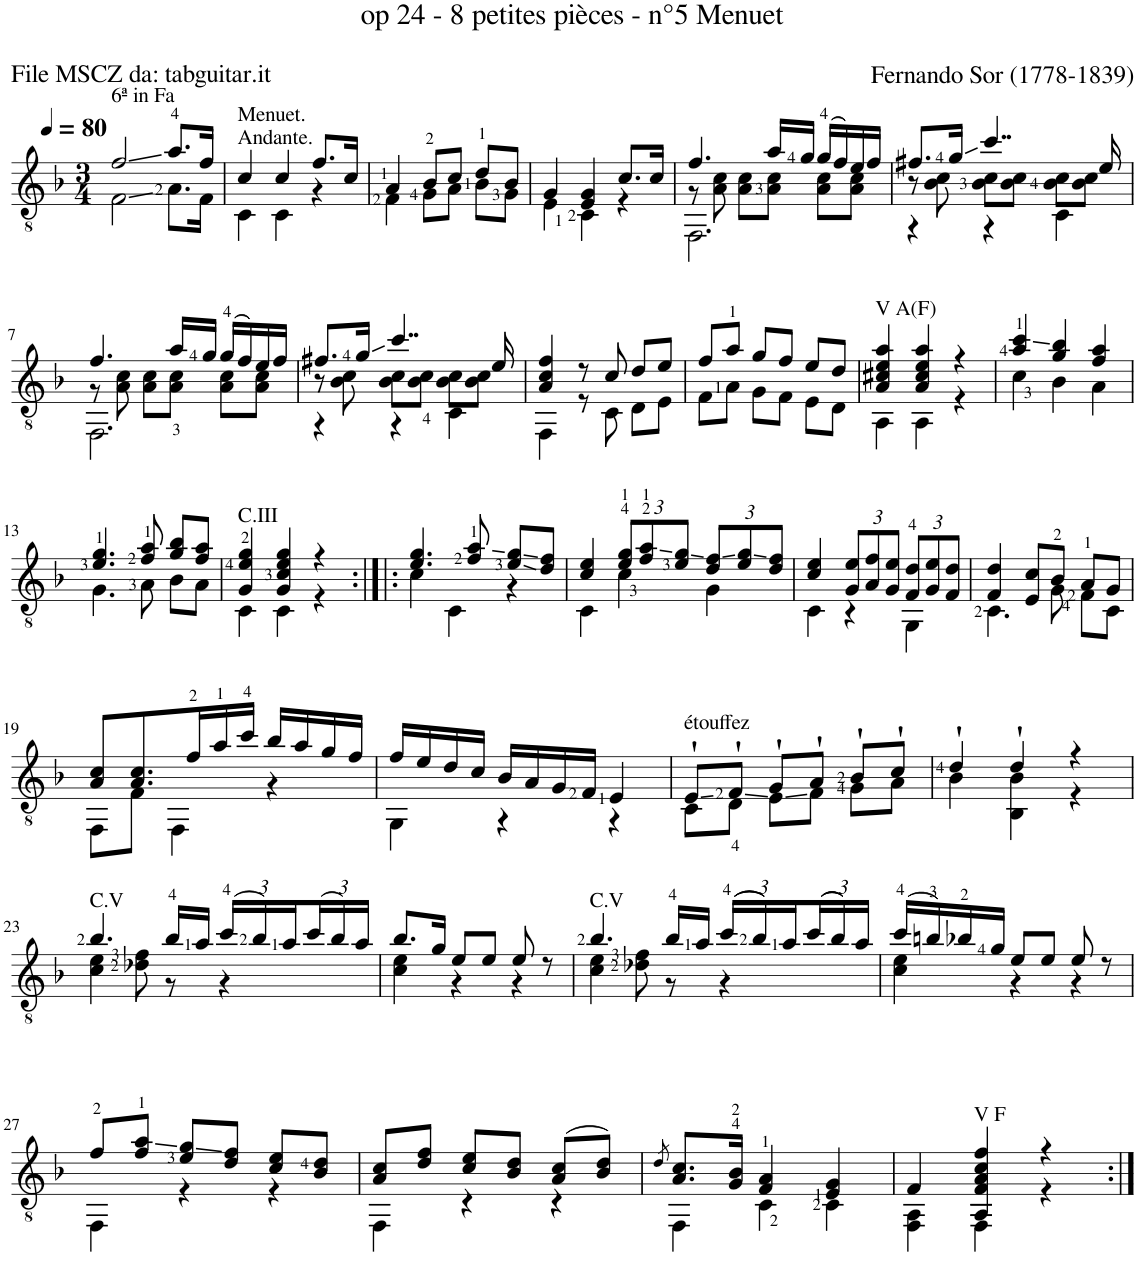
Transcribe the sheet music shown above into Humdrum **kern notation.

**kern
*part1
*staff1
*I"Guitar
*I'Guit.
*clefGv2
*k[b-]
*M3/4
*MM80
=1
*^
!LO:TX:a:t=6ª in Fa	!
2f/	2F\
8.a/L	8.A\L
16f/Jk	16F\Jk
=2	=2
!LO:TX:a:t=Menuet.	!
!LO:TX:a:t=Andante.	!
4c/	4C\
4c/	4C\
8.f/L	4r
16c/Jk	.
=3	=3
4A/	4F\
8B-/L	8G\L
8c/J	8A\J
8d/L	8B-\L
8B-/J	8G\J
=4	=4
4G/	4E\
4E/ 4G/	4C\
8.c/L	4r
16c/Jk	.
=5	=5
*	*^
4.f/	8r	2.FF\
.	8A\ 8c\	.
.	8A\ 8c\L	.
16a/LL	8A\ 8c\J	.
16g/JJ	.	.
(16g/LL	8A\ 8c\L	.
16f/)	.	.
16e/	8A\ 8c\J	.
16f/JJ	.	.
=6	=6	=6
8.f#X/L	8r	4r
.	8B-\ 8c\	.
16g/Jk	.	.
4..cc/	8B-\ 8c\L	4r
.	8B-\ 8c\J	.
.	8B-\ 8c\L	4C\
.	8B-\ 8c\J	.
16e/	.	.
!!LO:LB:g=z	!!	!!
=7	=7	=7
4.f/	8r	2.FF\
.	8A\ 8c\	.
.	8A\ 8c\L	.
16a/LL	8A\ 8c\J	.
16g/JJ	.	.
(16g/LL	8A\ 8c\L	.
16f/)	.	.
16e/	8A\ 8c\J	.
16f/JJ	.	.
=8	=8	=8
8.f#X/L	8r	4r
.	8B-\ 8c\	.
16g/Jk	.	.
4..cc/	8B-\ 8c\L	4r
.	8B-\ 8c\J	.
.	8B-\ 8c\L	4C\
.	8B-\ 8c\J	.
16e/	.	.
*	*v	*v
=9	=9
4A/ 4c/ 4f/	4FF\
8r	8r
8c/	8C\
8d/L	8D\L
8e/J	8E\J
=10	=10
8f/L	8F\L
8a/J	8A\J
8g/L	8G\L
8f/J	8F\J
8e/L	8E\L
8d/J	8D\J
=11	=11
!LO:TX:a:t=V A(F)	!
4A/ 4c#X/ 4e/ 4a/	4AA\
4A/ 4c#/ 4e/ 4a/	4AA\
4r	4r
=12	=12
4a/ 4cc/	4c\
4g/ 4b-/	4B-\
4f/ 4a/	4A\
!!LO:LB:g=z	!!
=13	=13
4.e/ 4.g/	4.G\
8f/ 8a/	8A\
8g/ 8b-/L	8B-\L
8f/ 8a/J	8A\J
=14	=14
!LO:TX:a:t=C.III	!
4G/ 4e/ 4g/	4C\
4G/ 4c/ 4e/ 4g/	4C\
4r	4r
=15:|!|:	=15:|!|:
4.e/ 4.g/	4c\
.	4C\
8f/ 8a/	.
8e/ 8g/L	4r
8d/ 8f/J	.
=16	=16
4c/ 4e/	4C\
*Xbrackettup	*
12e/ 12g/L	4c\
12f/ 12a/	.
12e/ 12g/J	.
12d/ 12f/L	4G\
12e/ 12g/	.
12d/ 12f/J	.
=17	=17
4c/ 4e/	4C\
12G/ 12e/L	4r
12A/ 12f/	.
12G/ 12e/J	.
12F/ 12d/L	4GG\
12G/ 12e/	.
12F/ 12d/J	.
=18	=18
4F/ 4d/	4.C\
8E/ 8c/L	.
8B-/J	8G\
8A/L	8F\L
8G/J	8C\J
!!LO:LB:g=z	!!
=19	=19
8A/ 8c/L	8FF\L
8.A/ 8.c/	8F\J
.	4FF\
16f/L	.
16a/	.
16cc/JJ	.
16b-/LL	4r
16a/	.
16g/	.
16f/JJ	.
=20	=20
16f/LL	4GG\
16e/	.
16d/	.
16c/JJ	.
16B-/LL	4r
16A/	.
16G/	.
16F/JJ	.
4E/	4r
=21	=21
!LO:TX:a:t=étouffez	!
8E`/L	8C\L
8F`/J	8D\J
8G`/L	8E\L
8A`/J	8F\J
8B-`/L	8G\L
8c`/J	8A\J
=22	=22
4d`/	4B-\
4d`/	4BB-\ 4B-\
4r	4r
!!LO:LB:g=z	!!
=23	=23
!LO:TX:a:t=C.V	!
4.b-/	4c\ 4e\
.	8d-X\ 8f\
16b-/LL	8r
16a/JJ	.
(24cc/LL	4r
24b-/)	.
24a/	.
(24cc/	.
24b-/)	.
24a/JJ	.
=24	=24
8.b-/L	4c\ 4e\
16g/Jk	.
8e/L	4r
8e/J	.
8e/	4r
8r	.
=25	=25
!LO:TX:a:t=C.V	!
4.b-/	4c\ 4e\
.	8d-X\ 8f\
16b-/LL	8r
16a/JJ	.
((24cc/LL	4r
24b-/))	.
24a/	.
((24cc/	.
24b-/))	.
24a/JJ	.
=26	=26
(16cc/LL	4c\ 4e\
16bn/)	.
16b-X/	.
16g/JJ	.
8e/L	4r
8e/J	.
8e/	4r
8r	.
!!LO:LB:g=z	!!
=27	=27
8f/L	4FF\
8f/ 8a/J	.
8e/ 8g/L	4r
8d/ 8f/J	.
8c/ 8e/L	4r
8B-/ 8d/J	.
=28	=28
8A/ 8c/L	4FF\
8d/ 8f/J	.
8c/ 8e/L	4r
8B-/ 8d/J	.
(8A/ 8c/L	4r
8B-/ 8d/J)	.
=29	=29
8qd/	.
8.A/ 8.c/L	4FF\
16G/ 16B-/Jk	.
4F/ 4A/	4C\
4E/ 4G/	4C\
=30	=30
4F/	4FF\ 4AA\
!LO:TX:a:t=V F	!
4AA/ 4F/ 4A/ 4c/ 4f/	4FF\
4r	4r
*v	*v
=:|!
*-
